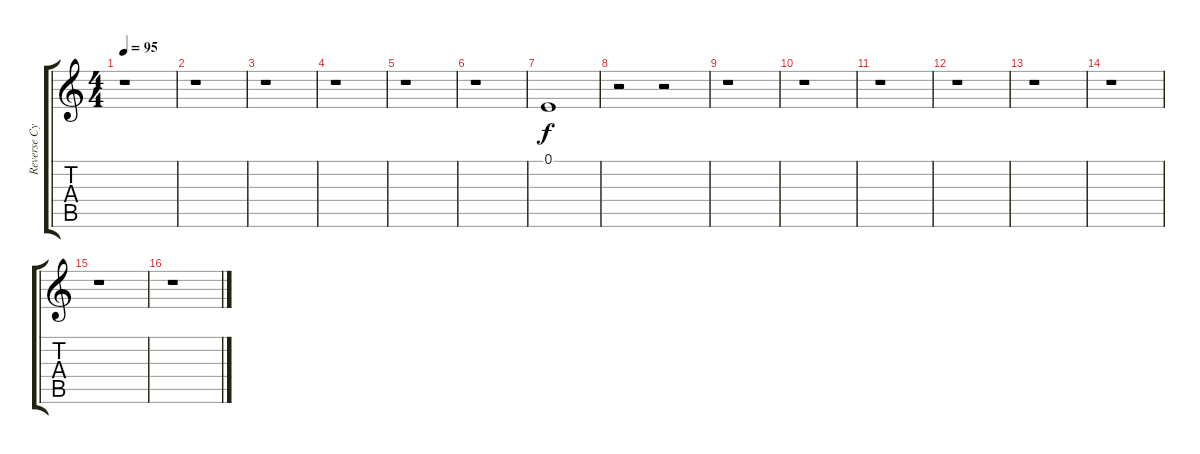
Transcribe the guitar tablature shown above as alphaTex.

\track ("Reverse Cymbal" "Reverse Cy") {instrument reversecymbal}
\staff {score tabs}
\tuning (E4 B3 G3 D3 A2 B1) {hide}
\ts (4 4)
\tempo 95
\clef g2
\ks c
r.1{dy f} |
r.1 |
r.1 |
r.1 |
r.1 |
r.1 |
0.1.1 |
r.2 r.2 |
r.1 |
r.1 |
r.1 |
r.1 |
r.1 |
r.1 |
r.1 |
r.1
